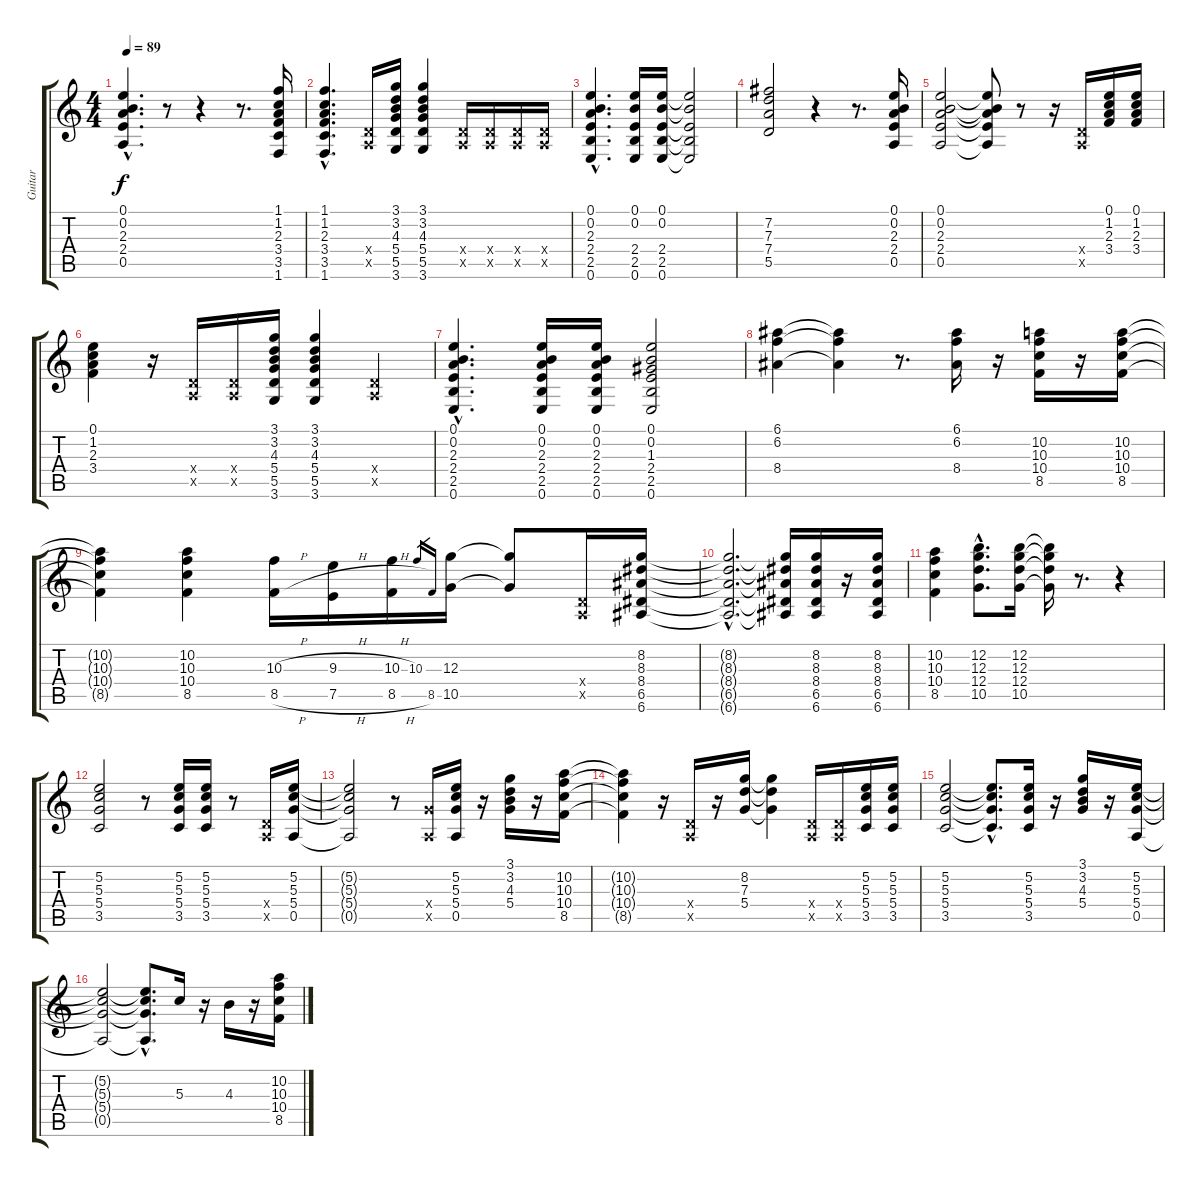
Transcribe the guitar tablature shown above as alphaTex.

\track ("Guitar" "Guitar") {instrument overdrivenguitar}
\staff {score tabs}
\tuning (E4 B3 G3 D3 A2 E2) {hide}
\ts (4 4)
\tempo 89
\clef g2
\ks c
(0.1{hac} 0.2{hac} 2.3{hac} 2.4{hac} 0.5{hac}).4{d dy f} r.8 r.4 r.8{d} (1.1 1.2 2.3 3.4 3.5 1.6).16 |
(1.1{hac} 1.2{hac} 2.3{hac} 3.4{hac} 3.5{hac} 1.6{hac}).4{d} (0.4{x} 0.5{x}).16 (3.1 3.2 4.3 5.4 5.5 3.6).16 (3.1 3.2 4.3 5.4 5.5 3.6).4 (0.4{x} 0.5{x}).16 (0.4{x} 0.5{x}).16 (0.4{x} 0.5{x}).16 (0.4{x} 0.5{x}).16 |
(0.1{hac} 0.2{hac} 2.3{hac} 2.4{hac} 2.5{hac} 0.6{hac}).4{d} (0.1 0.2 2.4 2.5 0.6).16 (0.1 0.2 2.4 2.5 0.6).16 (0.1{t} 0.2{t} 2.4{t} 2.5{t} 0.6{t}).2 |
(7.2 7.3 7.4 5.5).2 r.4 r.8{d} (0.1 0.2 2.3 2.4 0.5).16 |
(0.1 0.2 2.3 2.4 0.5).2 (0.1{t} 0.2{t} 2.3{t} 2.4{t} 0.5{t}).8 r.8 r.16 (0.4{x} 0.5{x}).16 (0.1 1.2 2.3 3.4).16 (0.1 1.2 2.3 3.4).16 |
(0.1 1.2 2.3 3.4).4 r.16 (0.4{x} 0.5{x}).16 (0.4{x} 0.5{x}).16 (3.1 3.2 4.3 5.4 5.5 3.6).16 (3.1 3.2 4.3 5.4 5.5 3.6).4 (0.4{x} 0.5{x}).4 |
(0.1{hac} 0.2{hac} 2.3{hac} 2.4{hac} 2.5{hac} 0.6{hac}).4{d} (0.1 0.2 2.3 2.4 2.5 0.6).16 (0.1 0.2 2.3 2.4 2.5 0.6).16 (0.1 0.2 1.3 2.4 2.5 0.6).2 |
(6.1 6.2 8.4).4 (6.1{t} 6.2{t} 8.4{t}).4 r.8{d} (6.1 6.2 8.4).16 r.16 (10.2 10.3 10.4 8.5).16 r.16 (10.2 10.3 10.4 8.5).16 |
(10.2{t} 10.3{t} 10.4{t} 8.5{t}).4 (10.2 10.3 10.4 8.5).4 (10.3{h} 8.5{h}).16 (9.3{h} 7.5{h}).16 (10.3{h} 8.5{h}).16 10.3.16{gr} 8.5.16{gr} (12.3 10.5).16 (12.3{t} 10.5{t}).8 (0.4{x} 0.5{x}).16 (8.2 8.3 8.4 6.5 6.6).16 |
(8.2{hac t} 8.3{hac t} 8.4{hac t} 6.5{hac t} 6.6{hac t}).2{d} (8.2{t} 8.3{t} 8.4{t} 6.5{t} 6.6{t}).16 (8.2 8.3 8.4 6.5 6.6).16 r.16 (8.2 8.3 8.4 6.5 6.6).16 |
(10.2 10.3 10.4 8.5).4 (12.2{hac} 12.3{hac} 12.4{hac} 10.5{hac}).8{d} (12.2 12.3 12.4 10.5).16 (12.2{t} 12.3{t} 12.4{t} 10.5{t}).16 r.8{d} r.4 |
(5.2 5.3 5.4 3.5).2 r.8 (5.2 5.3 5.4 3.5).16 (5.2 5.3 5.4 3.5).16 r.8 (0.4{x} 0.5{x}).16 (5.2 5.3 5.4 0.5).16 |
(5.2{t} 5.3{t} 5.4{t} 0.5{t}).2 r.8 (5.4{x} 0.5{x}).16 (5.2 5.3 5.4 0.5).16 r.16 (3.1 3.2 4.3 5.4).16 r.16 (10.2 10.3 10.4 8.5).16 |
(10.2{t} 10.3{t} 10.4{t} 8.5{t}).4 r.16 (0.4{x} 0.5{x}).16 r.16 (8.2 7.3 5.4).16 (8.2{t} 7.3{t} 5.4{t}).4 (0.4{x} 0.5{x}).16 (0.4{x} 0.5{x}).16 (5.2 5.3 5.4 3.5).16 (5.2 5.3 5.4 3.5).16 |
(5.2 5.3 5.4 3.5).2 (5.2{hac t} 5.3{hac t} 5.4{hac t} 3.5{hac t}).8{d} (5.2 5.3 5.4 3.5).16 r.16 (3.1 3.2 4.3 5.4).16 r.16 (5.2 5.3 5.4 0.5).16 |
(5.2{t} 5.3{t} 5.4{t} 0.5{t}).2 (5.2{hac t} 5.3{hac t} 5.4{hac t} 0.5{hac t}).8{d} 5.3.16 r.16 4.3.16 r.16 (10.2 10.3 10.4 8.5).16
